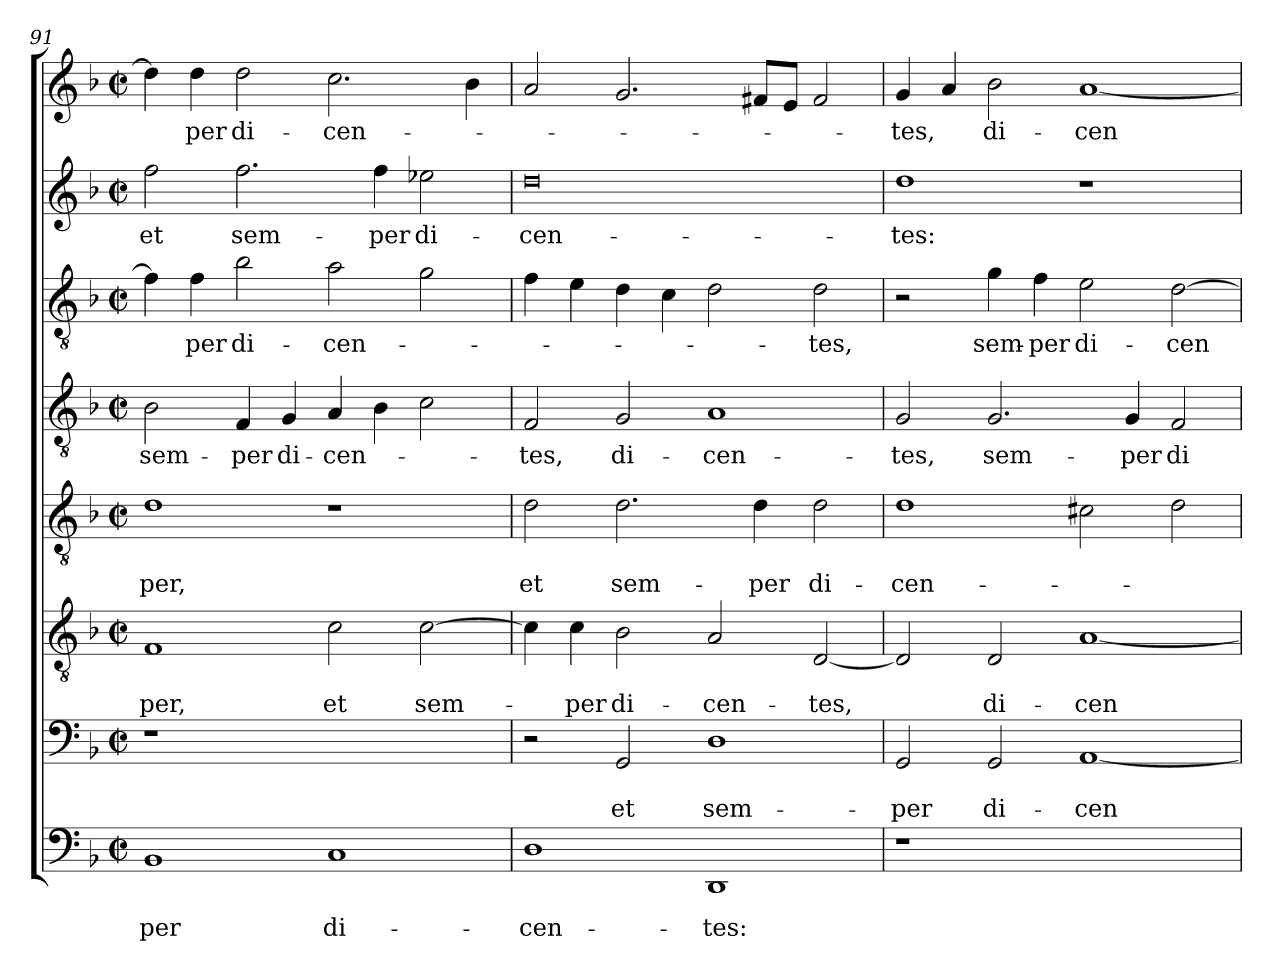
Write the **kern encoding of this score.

**kern	**text	**text	**kern	**text	**text	**kern	**text	**text	**kern	**text	**text	**kern	**text	**kern	**text	**kern	**text	**kern	**text
*part8	*part8	*part8	*part7	*part7	*part7	*part6	*part6	*part6	*part5	*part5	*part5	*part4	*part4	*part3	*part3	*part2	*part2	*part1	*part1
*staff8	*staff8	*staff8	*staff7	*staff7	*staff7	*staff6	*staff6	*staff6	*staff5	*staff5	*staff5	*staff4	*staff4	*staff3	*staff3	*staff2	*staff2	*staff1	*staff1
*clefF4	*	*	*clefF4	*	*	*clefGv2	*	*	*clefGv2	*	*	*clefGv2	*	*clefGv2	*	*clefG2	*	*clefG2	*
*k[b-]	*	*	*k[b-]	*	*	*k[b-]	*	*	*k[b-]	*	*	*k[b-]	*	*k[b-]	*	*k[b-]	*	*k[b-]	*
*F:	*	*	*F:	*	*	*F:	*	*	*F:	*	*	*F:	*	*F:	*	*F:	*	*F:	*
*M2/2	*	*	*M2/2	*	*	*M2/2	*	*	*M2/2	*	*	*M2/2	*	*M2/2	*	*M2/2	*	*M2/2	*
*met(c|)	*	*	*met(c|)	*	*	*met(c|)	*	*	*met(c|)	*	*	*met(c|)	*	*met(c|)	*	*met(c|)	*	*met(c|)	*
=91	=91	=91	=91	=91	=91	=91	=91	=91	=91	=91	=91	=91	=91	=91	=91	=91	=91	=91	=91
!	!	!LO:LY:b	!	!	!	!	!	!LO:LY:b	!	!	!LO:LY:b	!	!LO:LY:b	!	!	!	!LO:LY:b	!	!
1BB-	.	-per	1r	.	.	1F	.	-per,	1d	.	-per,	2B-\	sem-	4f\]	.	2ff\	et	4dd\]	.
!	!	!	!	!	!	!	!	!	!	!	!	!	!	!	!LO:LY:b	!	!	!	!LO:LY:b
.	.	.	.	.	.	.	.	.	.	.	.	.	.	4f\	-per	.	.	4dd\	-per
!	!	!	!	!	!	!	!	!	!	!	!	!	!LO:LY:b	!	!LO:LY:b	!	!LO:LY:b	!	!LO:LY:b
.	.	.	.	.	.	.	.	.	.	.	.	4F/	-per	2b-\	di-	2.ff\	sem-	2dd\	di-
!	!	!	!	!	!	!	!	!	!	!	!	!	!LO:LY:b	!	!	!	!	!	!
.	.	.	.	.	.	.	.	.	.	.	.	4G/	di-	.	.	.	.	.	.
!	!	!LO:LY:b	!	!	!	!	!	!LO:LY:b	!	!	!	!	!LO:LY:b	!	!LO:LY:b	!	!	!	!LO:LY:b
1C	.	di-	1ryy	.	.	2c\	.	et	1r	.	.	4A/	-cen-	2a\	-cen-	.	.	2.cc\	-cen-
!	!	!	!	!	!	!	!	!	!	!	!	!	!	!	!	!	!LO:LY:b	!	!
.	.	.	.	.	.	.	.	.	.	.	.	4B-\	.	.	.	4ff\	-per	.	.
!	!	!	!	!	!	!	!	!LO:LY:b	!	!	!	!	!	!	!	!	!LO:LY:b	!	!
.	.	.	.	.	.	[2c\	.	sem-	.	.	.	2c\	.	2g\	.	2ee-X\	di-	.	.
.	.	.	.	.	.	.	.	.	.	.	.	.	.	.	.	.	.	4b-\	.
=92	=92	=92	=92	=92	=92	=92	=92	=92	=92	=92	=92	=92	=92	=92	=92	=92	=92	=92	=92
!	!	!LO:LY:b	!	!	!	!	!	!	!	!	!LO:LY:b	!	!LO:LY:b	!	!	!	!LO:LY:b	!	!
1D	.	-cen-	2r	.	.	4c\]	.	.	2d\	.	et	2F/	-tes,	4f\	.	0dd	-cen-	2a/	.
!	!	!	!	!	!	!	!	!LO:LY:b	!	!	!	!	!	!	!	!	!	!	!
.	.	.	.	.	.	4c\	.	-per	.	.	.	.	.	4e\	.	.	.	.	.
!	!	!	!	!	!LO:LY:b	!	!	!LO:LY:b	!	!	!LO:LY:b	!	!LO:LY:b	!	!	!	!	!	!
.	.	.	2GG/	.	et	2B-\	.	di-	2.d\	.	sem-	2G/	di-	4d\	.	.	.	2.g/	.
.	.	.	.	.	.	.	.	.	.	.	.	.	.	4c\	.	.	.	.	.
!	!	!LO:LY:b	!	!	!LO:LY:b	!	!	!LO:LY:b	!	!	!	!	!LO:LY:b	!	!	!	!	!	!
1DD	.	-tes:	1D	.	sem-	2A/	.	-cen-	.	.	.	1A	-cen-	2d\	.	.	.	.	.
!	!	!	!	!	!	!	!	!	!	!	!LO:LY:b	!	!	!	!	!	!	!	!
.	.	.	.	.	.	.	.	.	4d\	.	-per	.	.	.	.	.	.	8f#X/L	.
.	.	.	.	.	.	.	.	.	.	.	.	.	.	.	.	.	.	8e/J	.
!	!	!	!	!	!	!	!	!LO:LY:b	!	!	!LO:LY:b	!	!	!	!LO:LY:b	!	!	!	!
.	.	.	.	.	.	[2D/	.	-tes,	2d\	.	di-	.	.	2d\	-tes,	.	.	2f#/	.
=93	=93	=93	=93	=93	=93	=93	=93	=93	=93	=93	=93	=93	=93	=93	=93	=93	=93	=93	=93
!	!	!	!	!	!LO:LY:b	!	!	!	!	!	!LO:LY:b	!	!LO:LY:b	!	!	!	!LO:LY:b	!	!LO:LY:b
1r	.	.	2GG/	.	-per	2D/]	.	.	1d	.	-cen-	2G/	-tes,	2r	.	1dd	-tes:	4g/	-tes,
.	.	.	.	.	.	.	.	.	.	.	.	.	.	.	.	.	.	4a/	.
!	!	!	!	!	!LO:LY:b	!	!	!LO:LY:b	!	!	!	!	!LO:LY:b	!	!LO:LY:b	!	!	!	!LO:LY:b
.	.	.	2GG/	.	di-	2D/	.	di-	.	.	.	2.G/	sem-	4g\	sem-	.	.	2b-\	di-
!	!	!	!	!	!	!	!	!	!	!	!	!	!	!	!LO:LY:b	!	!	!	!
.	.	.	.	.	.	.	.	.	.	.	.	.	.	4f\	-per	.	.	.	.
!	!	!	!	!	!LO:LY:b	!	!	!LO:LY:b	!	!	!	!	!	!	!LO:LY:b	!	!	!	!LO:LY:b
1ryy	.	.	[1AA	.	-cen-	[1A	.	-cen-	2c#X\	.	.	.	.	2e\	di-	1r	.	[1a	-cen-
!	!	!	!	!	!	!	!	!	!	!	!	!	!LO:LY:b	!	!	!	!	!	!
.	.	.	.	.	.	.	.	.	.	.	.	4G/	-per	.	.	.	.	.	.
!	!	!	!	!	!	!	!	!	!	!	!	!	!LO:LY:b	!	!LO:LY:b	!	!	!	!
.	.	.	.	.	.	.	.	.	2d\	.	.	2F/	di-	[2d\	-cen-	.	.	.	.
=	=	=	=	=	=	=	=	=	=	=	=	=	=	=	=	=	=	=	=
*-	*-	*-	*-	*-	*-	*-	*-	*-	*-	*-	*-	*-	*-	*-	*-	*-	*-	*-	*-
